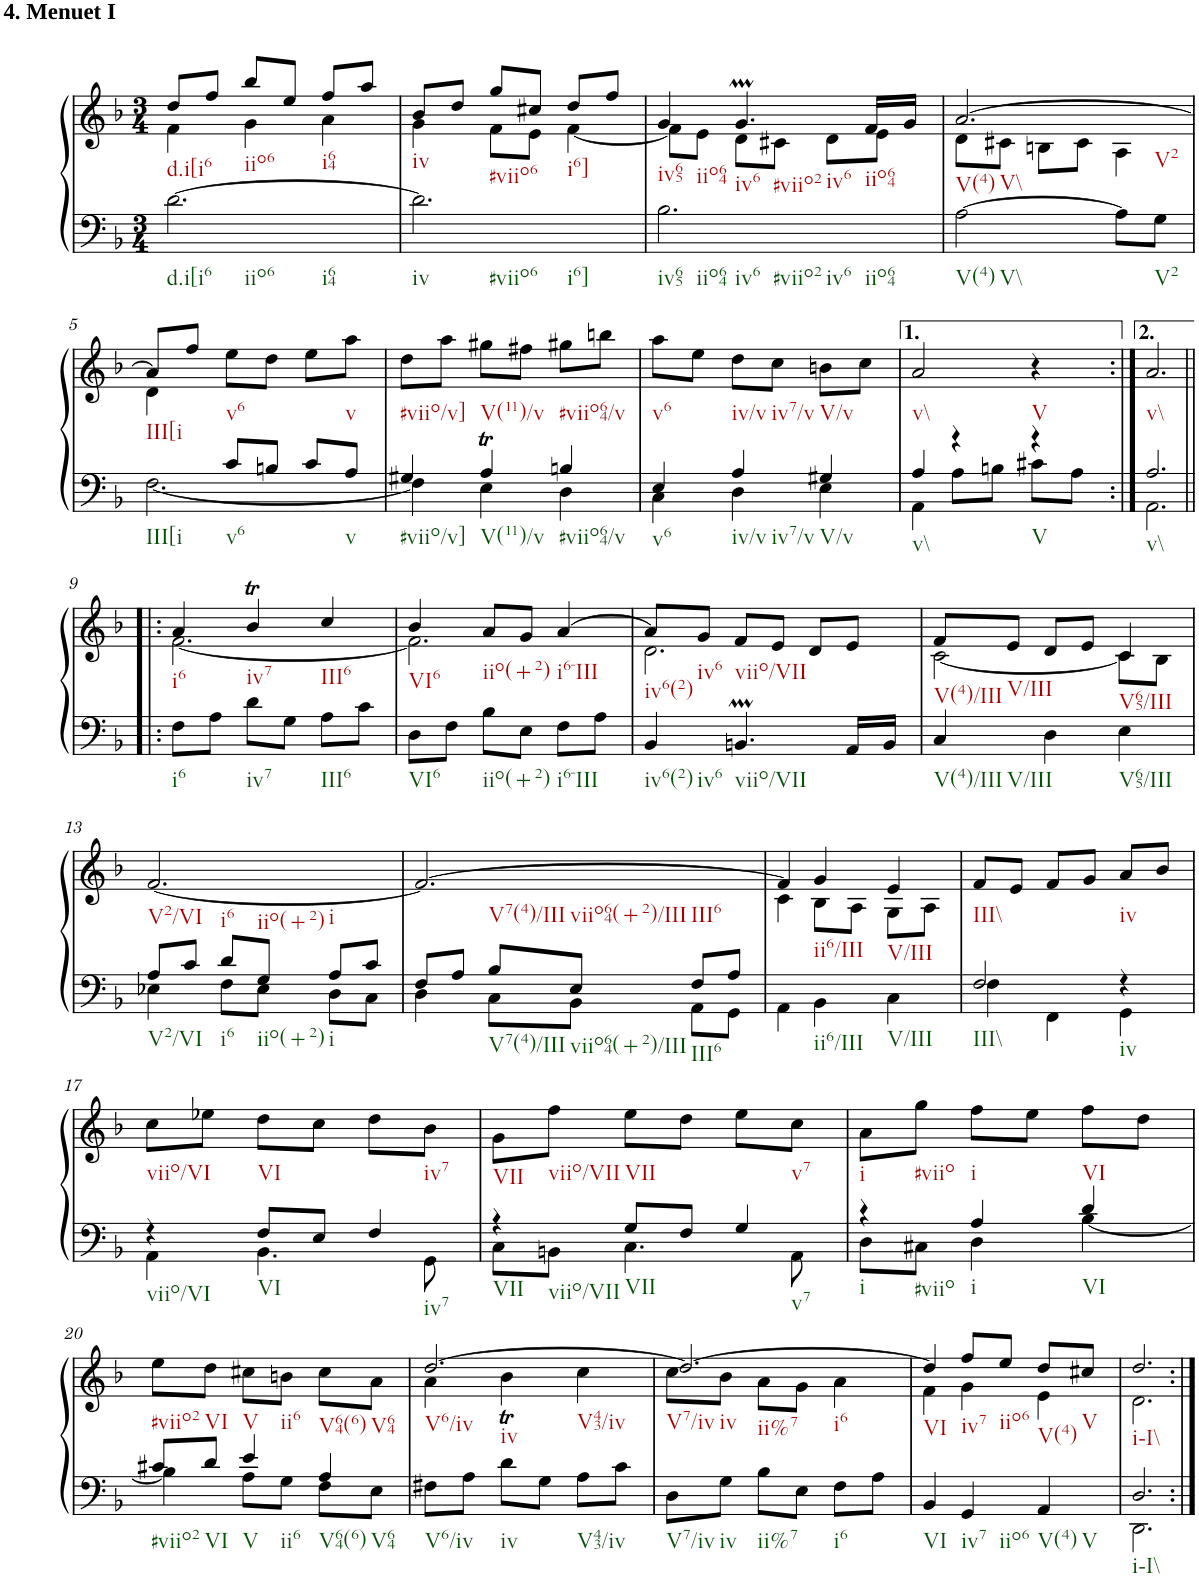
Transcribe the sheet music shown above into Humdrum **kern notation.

**kern	**kern
*part1	*part1
*staff2	*staff1
*I"Klavier linke Hand	*
*clefF4	*clefG2
*k[b-]	*k[b-]
*M3/4	*M3/4
=1	=1
*	*^
!	!LO:TX:a:B:t=4. Menuet I	!
[2.d\	8dd/L	4f\
.	8ff/J	.
.	8bb-/L	4g\
.	8ee/J	.
.	8ff/L	4a\
.	8aa/J	.
=2	=2	=2
2.d\]	8b-/L	4g\
.	8dd/J	.
.	8gg/L	8f\L
.	8cc#X/J	8e\J
.	8dd/L	[4f\
.	8ff/J	.
=3	=3	=3
2.B-\	4g/	8f\L]
.	.	8e\J
.	4.gM/	8d\L
.	.	8c#X\J
.	.	8d\L
.	16f/LL	8e\J
.	16g/JJ	.
=4	=4	=4
[2A\	[2.a/	8d\L
.	.	8c#X\J
.	.	8Bn\L
.	.	8c#\J
8A\L]	.	4A\
8G\J	.	.
!!LO:LB:g=z	!!
=5	=5	=5
*^	*	*
4ryy	[2.F\	8a/L]	4d\
.	.	8ff/J	.
8c/L	.	8ee\L	2ryy
8Bn/J	.	8dd\J	.
8c/L	.	8ee\L	.
8A/J	.	8aa\J	.
*	*	*v	*v
=6	=6	=6
4G#X/	4F\]	8dd\L
.	.	8aa\J
4At/	4E\	8gg#X\L
.	.	8ff#X\J
4Bn/	4D\	8gg#X\L
.	.	8bbn\J
=7	=7	=7
4E/	4C\	8aa\L
.	.	8ee\J
4A/	4D\	8dd\L
.	.	8cc\J
4G#X/	4E\	8bn\L
.	.	8cc\J
=8	=8	=8
4A/	4AA\	2a/
4r	8A\L	.
.	8Bn\J	.
4r	8c#X\L	4r
.	8A\J	.
=8X1:|!	=8X1:|!	=8X1:|!
2.A/	2.AA\	2.a/
!!LO:LB:g=z
=9!|:	=9!|:	=9!|:
*	*	*^
2.ryy	8F\L	4a/	[2.f\
.	8A\J	.	.
.	8d\L	4b-T/	.
.	8G\J	.	.
.	8A\L	4cc/	.
.	8c\J	.	.
=10	=10	=10	=10
2.ryy	8D\L	4b-/	2.f\]
.	8F\J	.	.
.	8B-\L	8a/L	.
.	8E\J	8g/J	.
.	8F\L	[4a/	.
.	8A\J	.	.
*v	*v	*	*
=11	=11	=11
4BB-/	8a/L]	2.d\
.	8g/J	.
4.BBnm/	8f/L	.
.	8e/J	.
.	8d/L	.
16AA/LL	8e/J	.
16BB/JJ	.	.
=12	=12	=12
*^	*	*
4C/	4ryy	8f/L	[2c\
.	.	8e/J	.
4ryy	4D\	8d/L	.
.	.	8e/J	.
4ryy	4E\	4c/	8c\L]
.	.	.	8B-\J
*	*	*v	*v
!!LO:LB:g=z
=13	=13	=13
8A/L	4E-X\	[2.f/
8c/J	.	.
8d/L	8F\L	.
8G/J	8E-\J	.
8A/L	8D\L	.
8c/J	8C\J	.
=14	=14	=14
8F/L	4D\	2.f/_
8A/J	.	.
8B-/L	8C\L	.
8E/J	8BB-\J	.
8F/L	8AA\L	.
8A/J	8GG\J	.
=15	=15	=15
*	*	*^
2.ryy	4AA\	4f/]	4c\
.	4BB-\	4g/	8B-\L
.	.	.	8A\J
.	4C\	4e/	8G\L
.	.	.	8A\J
*	*	*v	*v
=16	=16	=16
2F/	4F\	8f/L
.	.	8e/J
.	4FF\	8f/L
.	.	8g/J
4r	4GG\	8a/L
.	.	8b-/J
!!LO:LB:g=z
=17	=17	=17
*	*	*^
4r	4AA\	2.ryy	8cc\L
.	.	.	8ee-X\J
8F/L	4.BB-\	.	8dd\L
8E/J	.	.	8cc\J
4F/	.	.	8dd\L
.	8GG\	.	8b-\J
=18	=18	=18	=18
4r	8C\L	2.ryy	8g\L
.	8BBn\J	.	8ff\J
8G/L	4.C\	.	8ee\L
8F/J	.	.	8dd\J
4G/	.	.	8ee\L
.	8AA\	.	8cc\J
=19	=19	=19	=19
4r	8D\L	2.ryy	8a\L
.	8C#X\J	.	8gg\J
4A/	4D\	.	8ff\L
.	.	.	8ee\J
4d/	[4B-\	.	8ff\L
.	.	.	8dd\J
!!LO:LB:g=z	!!
=20	=20	=20	=20
8c#X/L	4B-\]	2.ryy	8ee\L
8d/J	.	.	8dd\J
4e/	8A\L	.	8cc#X\L
.	8G\J	.	8bn\J
4A/	8F\L	.	8cc#\L
.	8E\J	.	8a\J
=21	=21	=21	=21
2.ryy	8F#X\L	[2.dd/	4a\
.	8A\J	.	.
.	8d\L	.	4b-T\
.	8G\J	.	.
.	8A\L	.	4cc\
.	8c\J	.	.
=22	=22	=22	=22
2.ryy	8D\L	2.dd/_	8cc\L
.	8G\J	.	8b-\J
.	8B-\L	.	8a\L
.	8E\J	.	8g\J
.	8F\L	.	4a\
.	8A\J	.	.
*v	*v	*	*
=23	=23	=23
4BB-/	4dd/]	4f\
4GG/	8ff/L	4g\
.	8ee/J	.
4AA/	8dd/L	4e\
.	8cc#X/J	.
=24	=24	=24
*^	*	*
2.D/	2.DD\	2.dd/	2.d\
*v	*v	*	*
*	*v	*v
=:|!	=:|!
*-	*-
